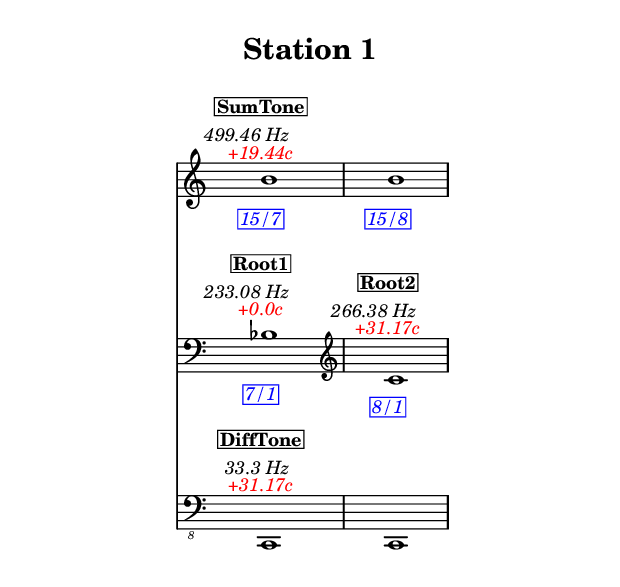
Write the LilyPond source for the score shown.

\version "2.20.0"
\language "english"

#(set-default-paper-size "a6" 'portrait)
#(set-global-staff-size 16)

\header {
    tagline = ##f
    title = \markup {
        \pad-around
            #3
            "Station 1"
        }
}

\layout {
    indent = #25
}

\paper {
    systems-per-page = 1
}

\score {
    \new Score
    <<
        \new Staff
        \with
        {
            \remove Time_signature_engraver
        }
        {
            \clef "treble"
            b'1
            - \tweak color #red
            ^ \markup {
                \halign
                    #0
                    \italic
                        {
                            +19.44c
                        }
                }
            ^ \markup {
                \halign
                    #1
                    \italic
                        {
                            499.46
                            Hz
                        }
                }
            ^ \markup {
                \pad-around
                    #1
                    \box
                        \vcenter
                            \halign
                                #0
                                \bold
                                    {
                                        SumTone
                                    }
                }
            - \tweak color #blue
            _ \markup {
                \pad-around
                    #1
                    \box
                        \halign
                            #0
                            \italic
                                {
                                    15/7
                                }
                }
            \override Score.NonMusicalPaperColumn.padding = #5
            \clef "treble"
            b'1
            - \tweak color #blue
            _ \markup {
                \pad-around
                    #1
                    \box
                        \halign
                            #0
                            \italic
                                {
                                    15/8
                                }
                }
        }
        \new Staff
        \with
        {
            \remove Time_signature_engraver
        }
        {
            \clef "bass"
            bf1
            - \tweak color #red
            ^ \markup {
                \halign
                    #0
                    \italic
                        {
                            +0.0c
                        }
                }
            ^ \markup {
                \halign
                    #1
                    \italic
                        {
                            233.08
                            Hz
                        }
                }
            ^ \markup {
                \pad-around
                    #1
                    \box
                        \vcenter
                            \halign
                                #0
                                \bold
                                    {
                                        Root1
                                    }
                }
            - \tweak color #blue
            _ \markup {
                \pad-around
                    #1
                    \box
                        \halign
                            #0
                            \italic
                                {
                                    7/1
                                }
                }
            \clef "treble"
            c'1
            - \tweak color #red
            ^ \markup {
                \halign
                    #0
                    \italic
                        {
                            +31.17c
                        }
                }
            ^ \markup {
                \halign
                    #1
                    \italic
                        {
                            266.38
                            Hz
                        }
                }
            ^ \markup {
                \pad-around
                    #1
                    \box
                        \vcenter
                            \halign
                                #0
                                \bold
                                    {
                                        Root2
                                    }
                }
            - \tweak color #blue
            _ \markup {
                \pad-around
                    #1
                    \box
                        \halign
                            #0
                            \italic
                                {
                                    8/1
                                }
                }
        }
        \new Staff
        \with
        {
            \remove Time_signature_engraver
        }
        {
            \clef "bass_8"
            c,,1
            - \tweak color #red
            ^ \markup {
                \halign
                    #0
                    \italic
                        {
                            +31.17c
                        }
                }
            ^ \markup {
                \halign
                    #1
                    \italic
                        {
                            33.3
                            Hz
                        }
                }
            ^ \markup {
                \pad-around
                    #1
                    \box
                        \vcenter
                            \halign
                                #0
                                \bold
                                    {
                                        DiffTone
                                    }
                }
            \clef "bass_8"
            c,,1
        }
    >>
}